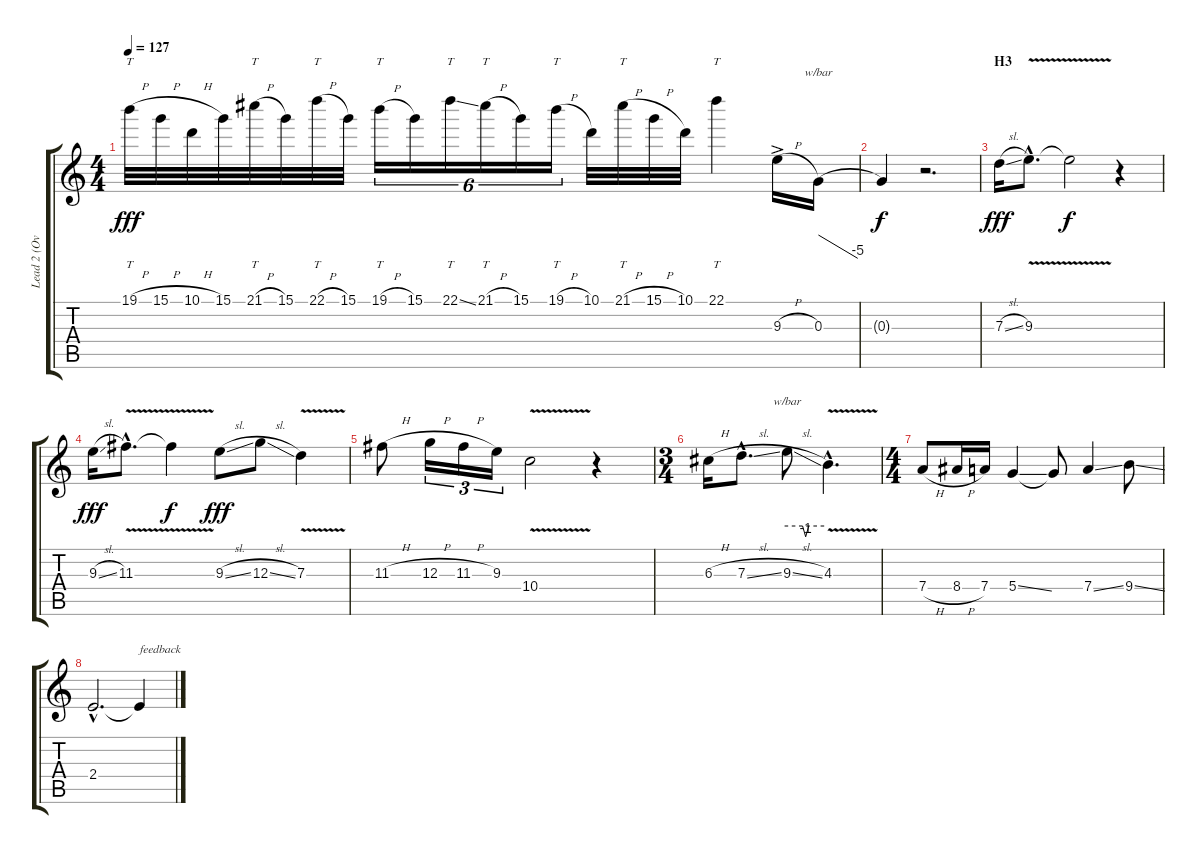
\track ("Lead 2 (Overdub)" "Lead 2 (Ov") {instrument distortionguitar}
\staff {score tabs}
\tuning (E4 B3 G3 D3 A2 E2) {hide}
\ts (4 4)
\tempo 127
\clef g2
\ks c
19.1{h}.32{tt dy fff} 15.1{h}.32 10.1{h}.32 15.1.32 21.1{h}.32{tt} 15.1.32 22.1{h}.32{tt} 15.1.32 19.1{h}.16{tt tu (6 4)} 15.1.16{tu (6 4)} 22.1{ss}.16{tt tu (6 4)} 21.1{h}.16{tt tu (6 4)} 15.1.16{tu (6 4)} 19.1{h}.16{tt tu (6 4)} 10.1.32 21.1{h}.32{tt} 15.1{h}.32 10.1.32 22.1.4{tt} 9.3{h ac}.16 0.3.16{tbe (dive default 0 0 60 -20)} |
0.3{t}.4{dy f} r.2{d} |
\section ("" "H3")
7.3{sl}.16{dy fff} 9.3{v hac}.8{d} 9.3{t}.2{dy f} r.4 |
9.3{sl}.16{dy fff} 11.3{v hac}.8{d} 11.3{t}.4{dy f} 9.3{sl}.8{dy fff} 12.3{sl}.8 7.3{v}.4 |
11.3{h}.8 12.3{h}.16{tu (3 2)} 11.3{h}.16{tu (3 2)} 9.3.16{tu (3 2)} 10.4{v}.2 r.4 |
\ts (3 4)
6.3{h}.16 7.3{sl hac}.8{d} 9.3{sl}.8{tbe (custom default 0 0 25 0 30 -4 35 0 60 0)} 4.3{v hac}.4{d} |
\ts (4 4)
7.4{h}.8 8.4{h}.16 7.4.16 5.4{ss}.4 5.4{t}.8 7.4{ss}.4 9.4{ss}.8 |
2.4{hac}.2{d} 2.4{t}.4{txt "feedback"}
